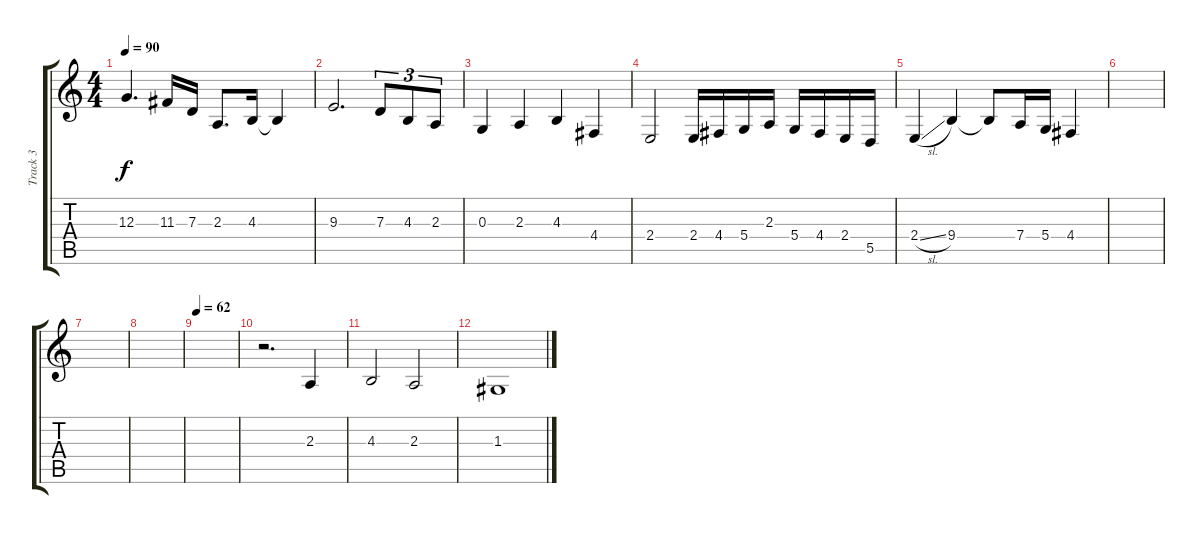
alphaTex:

\track ("Track 3" "Track 3") {instrument viola}
\staff {score tabs}
\tuning (E4 B3 G3 D3 A2 E2) {hide}
\ts (4 4)
\tempo 90
\clef g2
\ks c
12.3.4{d dy f} 11.3.16 7.3.16 2.3.8{d} 4.3.16 4.3{t}.4 |
9.3.2{d} 7.3.8{tu (3 2)} 4.3.8{tu (3 2)} 2.3.8{tu (3 2)} |
0.3.4 2.3.4 4.3.4 4.4.4 |
2.4.2 2.4.16 4.4.16 5.4.16 2.3.16 5.4.16 4.4.16 2.4.16 5.5.16 |
2.4{sl}.4 9.4.4 9.4{t}.8 7.4.16 5.4.16 4.4.4 |
|
|
|
\tempo 62
|
r.2{d} 2.3.4{volume 10 balance 5} |
4.3.2 2.3.2 |
1.3.1{volume 0}
